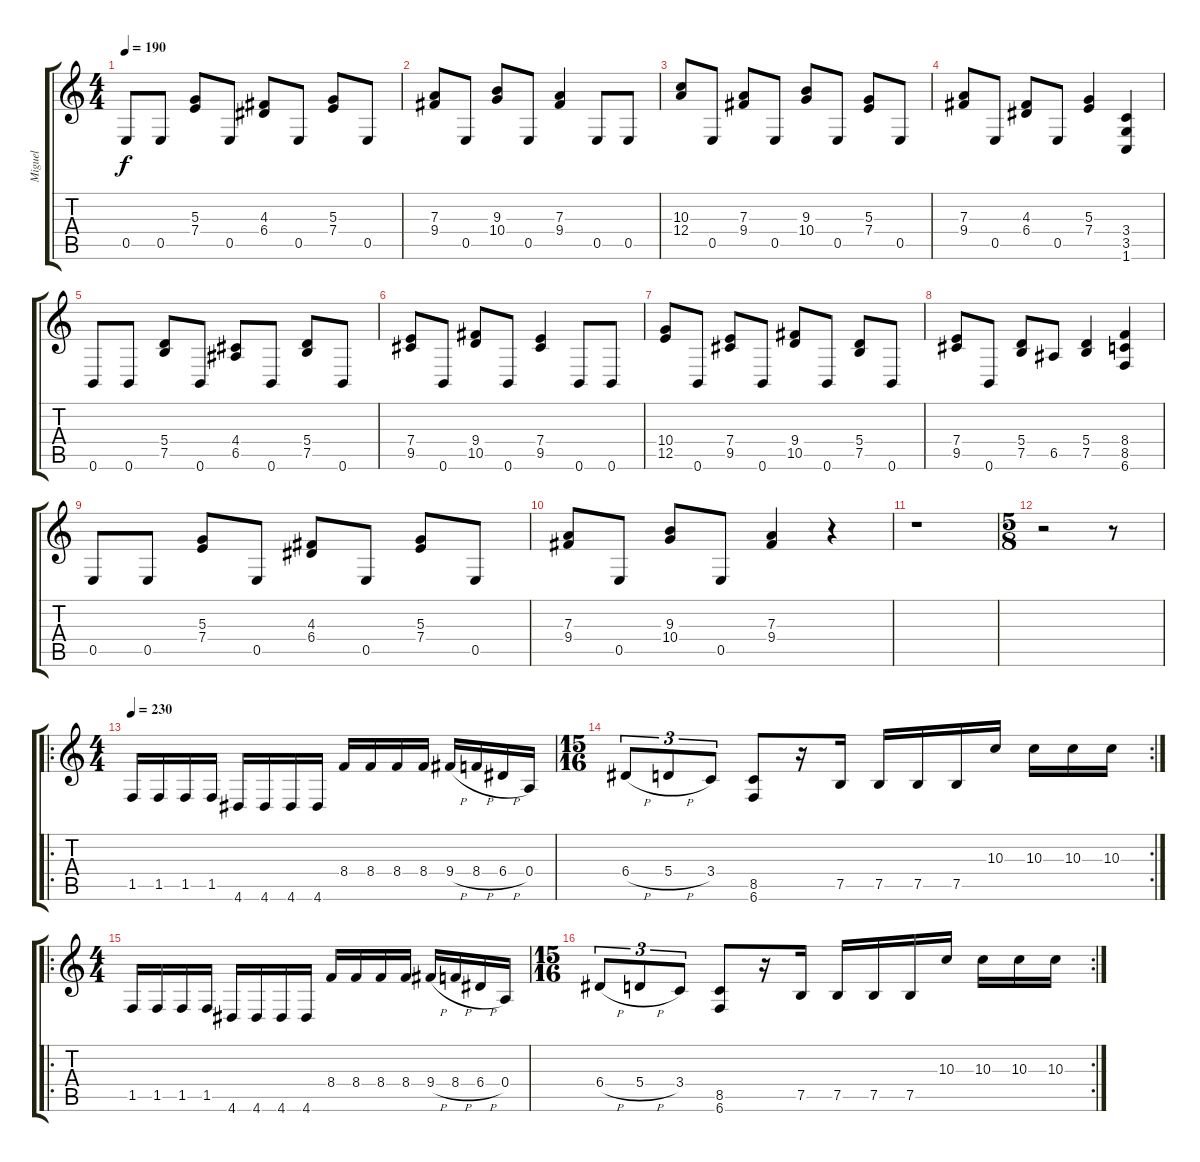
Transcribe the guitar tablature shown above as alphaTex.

\track ("Miguel" "Miguel") {instrument overdrivenguitar}
\staff {score tabs}
\tuning (B3 Gb3 D3 A2 E2 B1) {hide}
\ts (4 4)
\tempo 190
\clef g2
\ks c
0.5.8{dy f} 0.5.8 (5.3 7.4).8 0.5.8 (4.3 6.4).8 0.5.8 (5.3 7.4).8 0.5.8 |
(7.3 9.4).8 0.5.8 (9.3 10.4).8 0.5.8 (7.3 9.4).4 0.5.8 0.5.8 |
(10.3 12.4).8 0.5.8 (7.3 9.4).8 0.5.8 (9.3 10.4).8 0.5.8 (5.3 7.4).8 0.5.8 |
(7.3 9.4).8 0.5.8 (4.3 6.4).8 0.5.8 (5.3 7.4).4 (3.4 3.5 1.6).4 |
0.6.8 0.6.8 (5.4 7.5).8 0.6.8 (4.4 6.5).8 0.6.8 (5.4 7.5).8 0.6.8 |
(7.4 9.5).8 0.6.8 (9.4 10.5).8 0.6.8 (7.4 9.5).4 0.6.8 0.6.8 |
(10.4 12.5).8 0.6.8 (7.4 9.5).8 0.6.8 (9.4 10.5).8 0.6.8 (5.4 7.5).8 0.6.8 |
(7.4 9.5).8 0.6.8 (5.4 7.5).8 6.5.8 (5.4 7.5).4 (8.4 8.5 6.6).4 |
0.5.8 0.5.8 (5.3 7.4).8 0.5.8 (4.3 6.4).8 0.5.8 (5.3 7.4).8 0.5.8 |
(7.3 9.4).8 0.5.8 (9.3 10.4).8 0.5.8 (7.3 9.4).4 r.4 |
r.1 |
\ts (5 8)
r.2 r.8 |
\ro
\ts (4 4)
\tempo 230
1.5.16 1.5.16 1.5.16 1.5.16 4.6.16 4.6.16 4.6.16 4.6.16 8.4.16 8.4.16 8.4.16 8.4.16 9.4{h}.16 8.4{h}.16 6.4{h}.16 0.4.16 |
\rc 2
\ts (15 16)
6.4{h}.8{tu (3 2)} 5.4{h}.8{tu (3 2)} 3.4.8{tu (3 2)} (8.5 6.6).8 r.16 7.5.16 7.5.16 7.5.16 7.5.16 10.3.16 10.3.16 10.3.16 10.3.16 |
\ro
\ts (4 4)
1.5.16 1.5.16 1.5.16 1.5.16 4.6.16 4.6.16 4.6.16 4.6.16 8.4.16 8.4.16 8.4.16 8.4.16 9.4{h}.16 8.4{h}.16 6.4{h}.16 0.4.16 |
\rc 2
\ts (15 16)
6.4{h}.8{tu (3 2)} 5.4{h}.8{tu (3 2)} 3.4.8{tu (3 2)} (8.5 6.6).8 r.16 7.5.16 7.5.16 7.5.16 7.5.16 10.3.16 10.3.16 10.3.16 10.3.16
